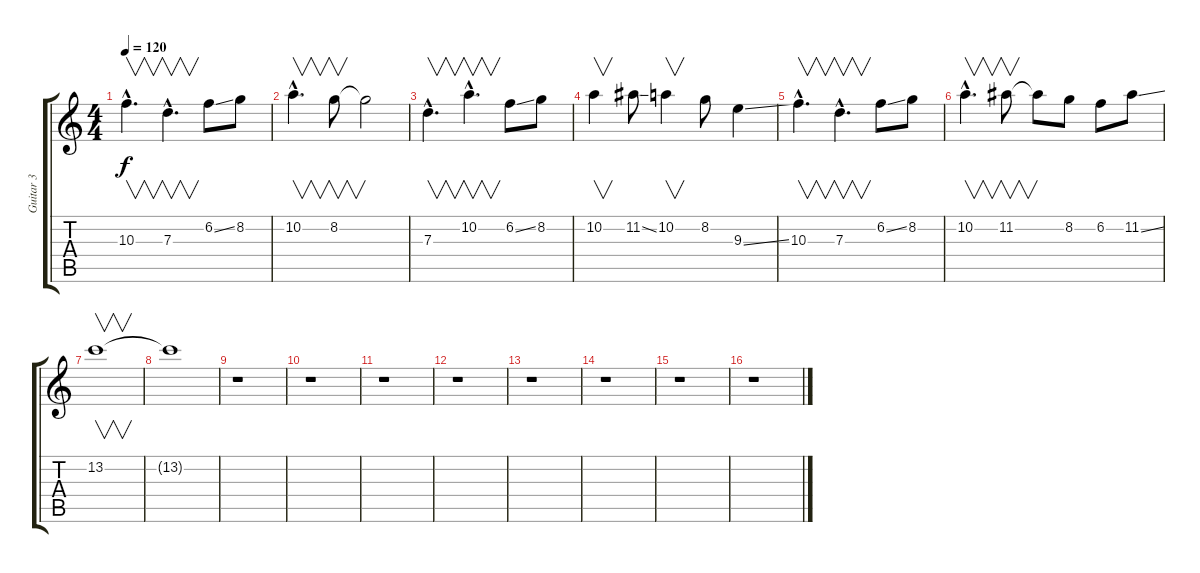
\track ("Guitar 3" "Guitar 3") {instrument distortionguitar}
\staff {score tabs}
\tuning (E4 B3 G3 D3 A2 E2) {hide}
\ts (4 4)
\tempo 120
\clef g2
\ks c
10.3{hac}.4{v d dy f} 7.3{hac}.4{v d} 6.2{ss}.8 8.2.8 |
10.2{hac}.4{v d} 8.2.8{v} 8.2{t}.2 |
7.3{hac}.4{v d} 10.2{hac}.4{v d} 6.2{ss}.8 8.2.8 |
10.2.4{v} 11.2{ss}.8 10.2.4{v} 8.2.8 9.3{ss}.4 |
10.3{hac}.4{v d} 7.3{hac}.4{v d} 6.2{ss}.8 8.2.8 |
10.2{hac}.4{v d} 11.2.8{v} 11.2{t}.8 8.2.8 6.2.8 11.2{ss}.8 |
13.2.1{v} |
13.2{t}.1 |
r.1 |
r.1 |
r.1 |
r.1 |
r.1 |
r.1 |
r.1 |
r.1
